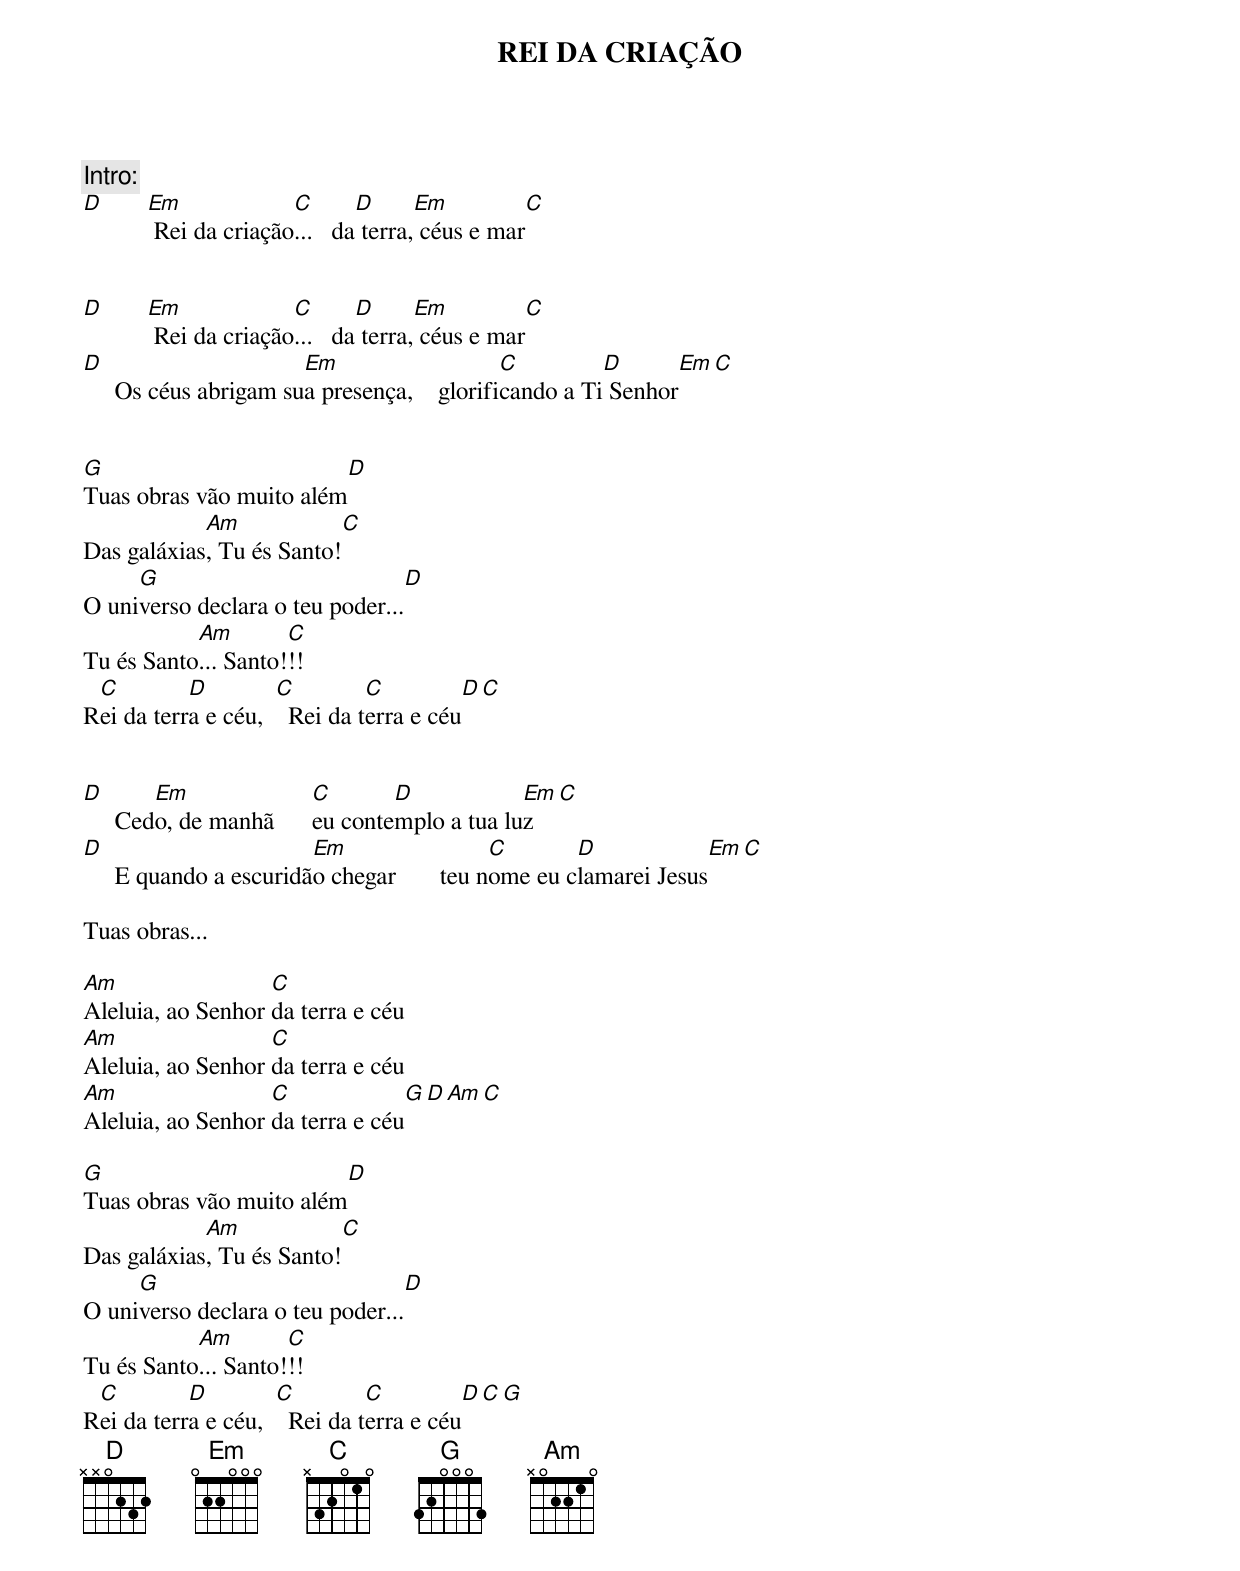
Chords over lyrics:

REI DA CRIAÇÃO

Intro:
D      Em             C       D      Em                C
   	Rei da criação...   da terra, céus e mar


D      Em             C       D      Em                C
   	Rei da criação...   da terra, céus e mar
D         	       Em                    C         D            Em                 C
     Os céus abrigam sua presença,    glorificando a Ti Senhor


G                                      D
Tuas obras vão muito além
            Am                C
Das galáxias, Tu és Santo!
     G                                        D
O universo declara o teu poder...
           Am        C
Tu és Santo... Santo!!!
 C         D         C         C         D         C
Rei da terra e céu,    Rei da terra e céu


D       Em               C       D            Em                 C
     Cedo, de manhã      eu contemplo a tua luz
D                  	Em                  C       D                        Em             C
     E quando a escuridão chegar       teu nome eu clamarei Jesus

Tuas obras...

Am                 C
Aleluia, ao Senhor da terra e céu
Am                 C
Aleluia, ao Senhor da terra e céu
Am                 C                        G    D    Am    C
Aleluia, ao Senhor da terra e céu

G                                      D
Tuas obras vão muito além
            Am                C
Das galáxias, Tu és Santo!
     G                                        D
O universo declara o teu poder...
           Am        C
Tu és Santo... Santo!!!
 C         D         C         C         D         C      G
Rei da terra e céu,    Rei da terra e céu
